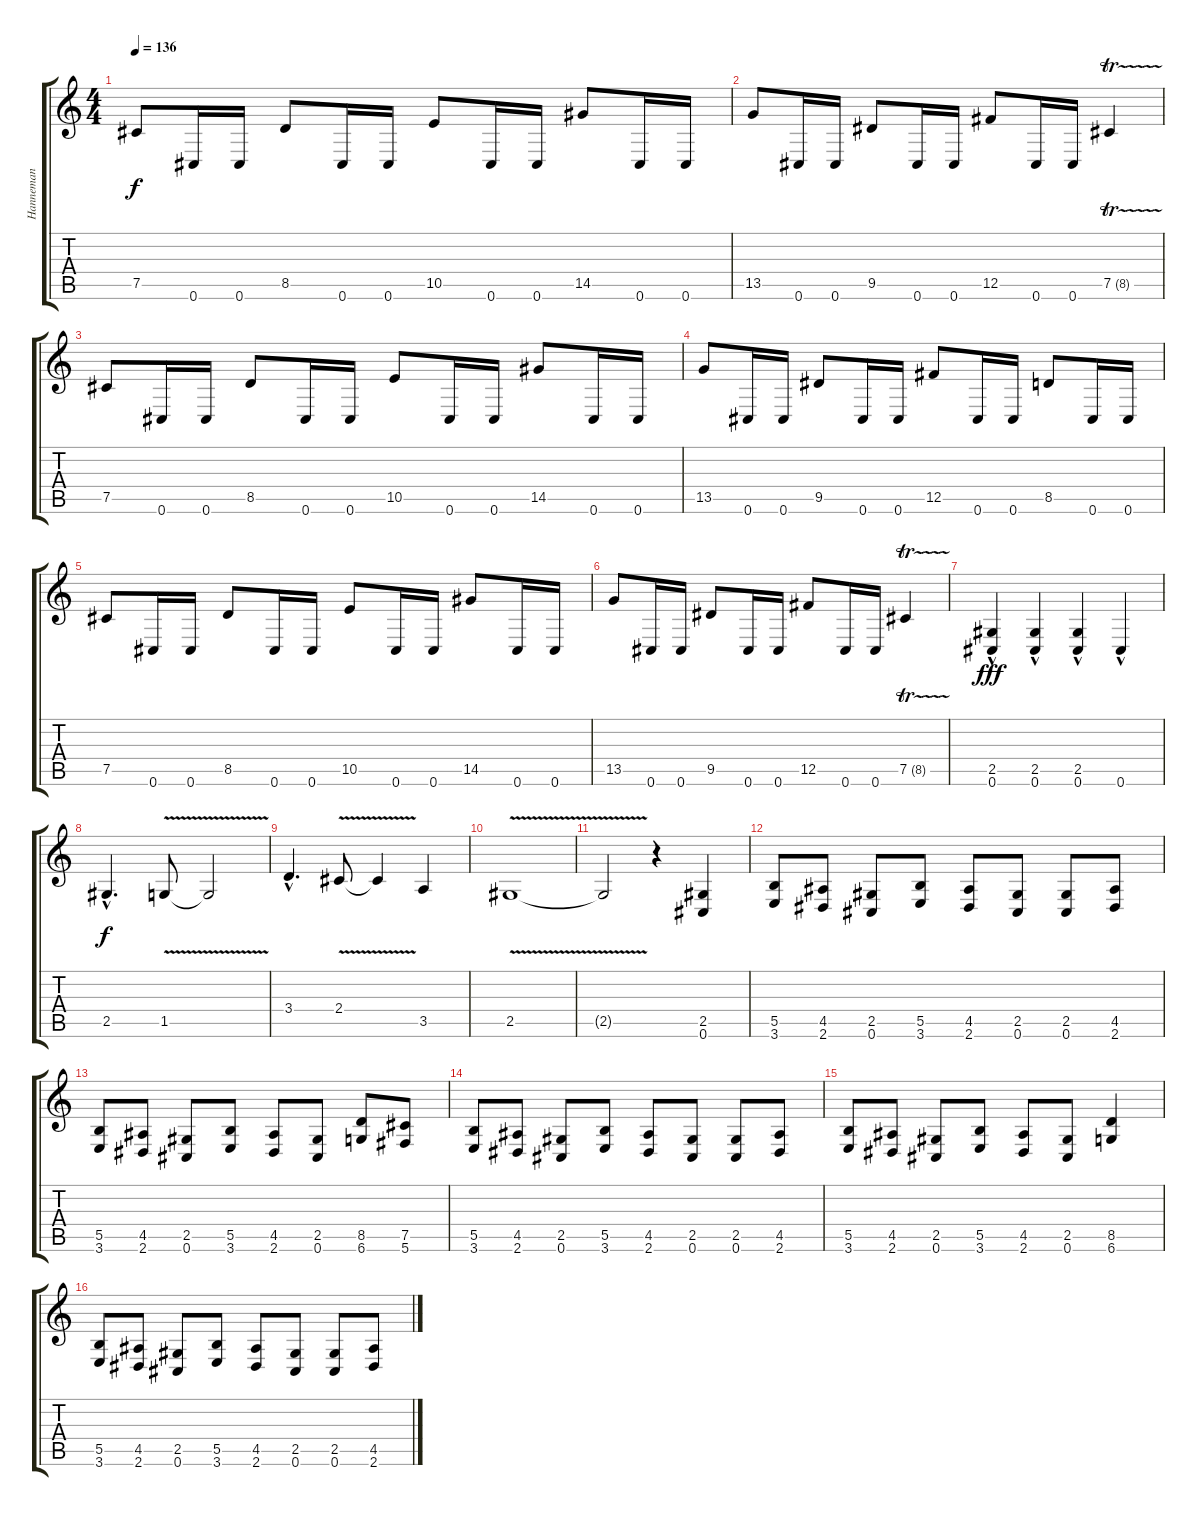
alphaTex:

\track ("Hanneman" "Hanneman") {instrument overdrivenguitar}
\staff {score tabs}
\tuning (Db4 Ab3 E3 B2 Gb2 Db2) {hide}
\ts (4 4)
\tempo 136
\clef g2
\ks c
7.5.8{dy f} 0.6.16 0.6.16 8.5.8 0.6.16 0.6.16 10.5.8 0.6.16 0.6.16 14.5.8 0.6.16 0.6.16 |
13.5.8 0.6.16 0.6.16 9.5.8 0.6.16 0.6.16 12.5.8 0.6.16 0.6.16 7.5{tr (8 32)}.4 |
7.5.8 0.6.16 0.6.16 8.5.8 0.6.16 0.6.16 10.5.8 0.6.16 0.6.16 14.5.8 0.6.16 0.6.16 |
13.5.8 0.6.16 0.6.16 9.5.8 0.6.16 0.6.16 12.5.8 0.6.16 0.6.16 8.5.8 0.6.16 0.6.16 |
7.5.8 0.6.16 0.6.16 8.5.8 0.6.16 0.6.16 10.5.8 0.6.16 0.6.16 14.5.8 0.6.16 0.6.16 |
13.5.8 0.6.16 0.6.16 9.5.8 0.6.16 0.6.16 12.5.8 0.6.16 0.6.16 7.5{tr (8 32)}.4 |
(2.5{hac} 0.6{hac}).4{dy fff} (2.5{hac} 0.6{hac}).4 (2.5{hac} 0.6{hac}).4 0.6{hac}.4 |
2.5{hac}.4{d dy f} 1.5{v}.8 1.5{t}.2 |
3.4{hac}.4{d} 2.4{v}.8 2.4{t}.4 3.5.4 |
2.5{v}.1 |
2.5{t}.2 r.4 (2.5 0.6).4 |
(5.5 3.6).8 (4.5 2.6).8 (2.5 0.6).8 (5.5 3.6).8 (4.5 2.6).8 (2.5 0.6).8 (2.5 0.6).8 (4.5 2.6).8 |
(5.5 3.6).8 (4.5 2.6).8 (2.5 0.6).8 (5.5 3.6).8 (4.5 2.6).8 (2.5 0.6).8 (8.5 6.6).8 (7.5 5.6).8 |
(5.5 3.6).8 (4.5 2.6).8 (2.5 0.6).8 (5.5 3.6).8 (4.5 2.6).8 (2.5 0.6).8 (2.5 0.6).8 (4.5 2.6).8 |
(5.5 3.6).8 (4.5 2.6).8 (2.5 0.6).8 (5.5 3.6).8 (4.5 2.6).8 (2.5 0.6).8 (8.5 6.6).4 |
(5.5 3.6).8 (4.5 2.6).8 (2.5 0.6).8 (5.5 3.6).8 (4.5 2.6).8 (2.5 0.6).8 (2.5 0.6).8 (4.5 2.6).8
